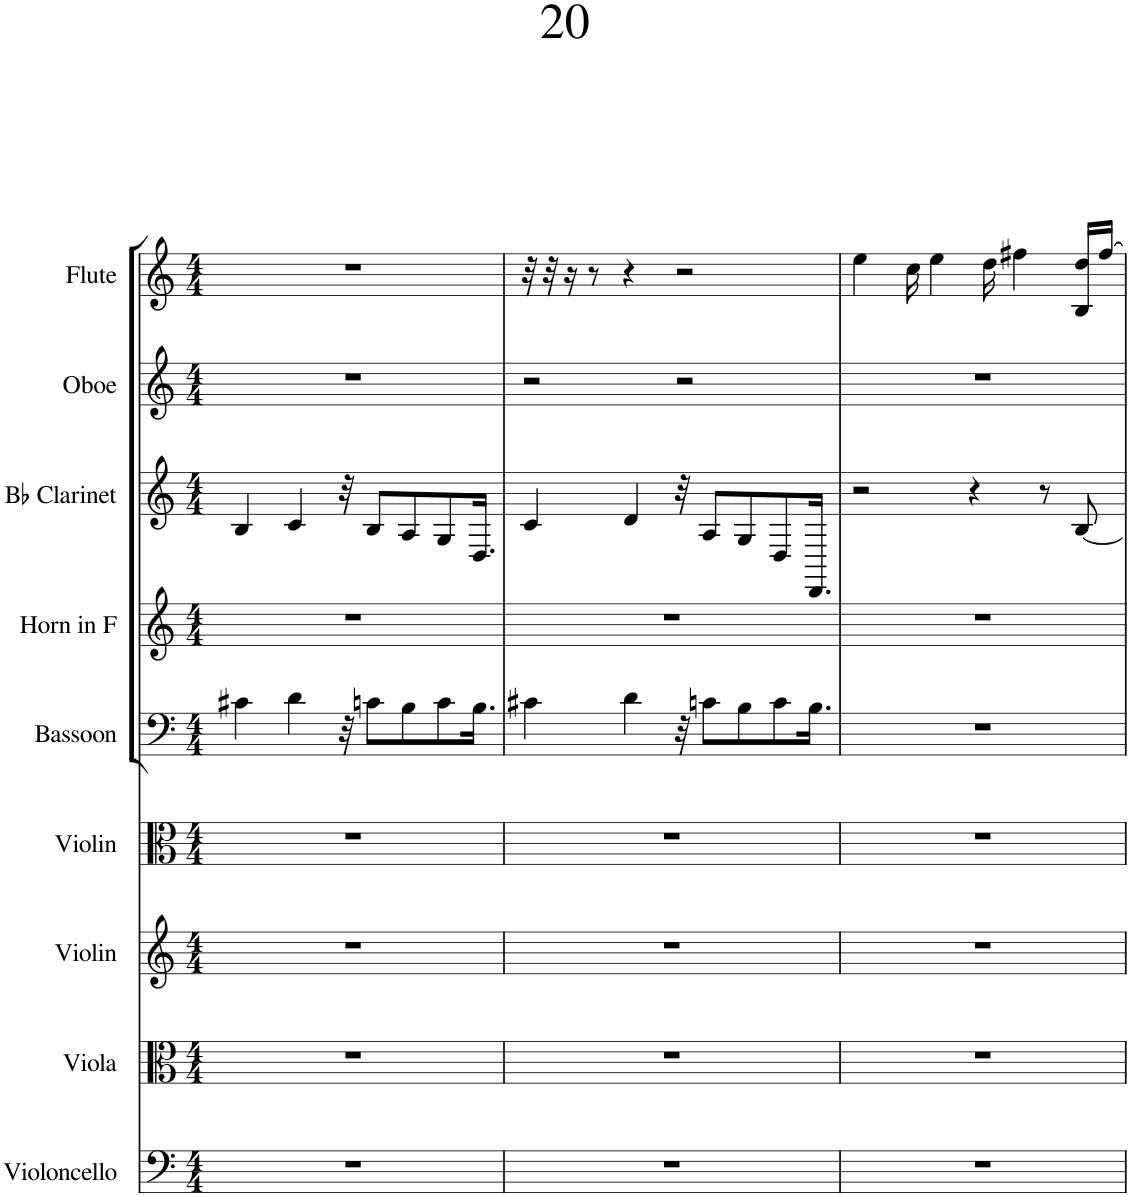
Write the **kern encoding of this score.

**kern	**kern	**kern	**kern	**kern	**kern	**kern	**kern	**kern
*part9	*part8	*part7	*part6	*part5	*part4	*part3	*part2	*part1
*staff9	*staff8	*staff7	*staff6	*staff5	*staff4	*staff3	*staff2	*staff1
*I"Violoncello	*I"Viola	*I"Violin	*I"Violin	*I"Bassoon	*I"Horn in F	*I"Bb Clarinet	*I"Oboe	*I"Flute
*I'Vc.	*I'Vla.	*I'Vln.	*I'Vln.	*I'Bsn	*I'Hn	*I'Cl	*I'Ob	*I'Fl
*clefF4	*clefC3	*clefG2	*clefC3	*clefF4	*clefG2	*clefG2	*clefG2	*clefG2
*	*	*	*	*	*ITrd4c7	*ITrd1c2	*	*
*k[]	*k[]	*k[]	*k[]	*k[]	*k[]	*k[]	*k[]	*k[]
*M4/4	*M4/4	*M4/4	*M4/4	*M4/4	*M4/4	*M4/4	*M4/4	*M4/4
=1	=1	=1	=1	=1	=1	=1	=1	=1
1r	1r	1r	1r	4c#X\	1r	4B/	1r	1r
.	.	.	.	4d\	.	4c/	.	.
.	.	.	.	32r	.	32r	.	.
.	.	.	.	8cn\L	.	8B/L	.	.
.	.	.	.	8B\	.	8A/	.	.
.	.	.	.	8c\	.	8G/	.	.
.	.	.	.	16.B\Jk	.	16.D/Jk	.	.
=2	=2	=2	=2	=2	=2	=2	=2	=2
1r	1r	1r	1r	4c#X\	1r	4c/	2r	32r
.	.	.	.	.	.	.	.	32r
.	.	.	.	.	.	.	.	16r
.	.	.	.	.	.	.	.	8r
.	.	.	.	4d\	.	4d/	.	4r
.	.	.	.	32r	.	32r	2r	2r
.	.	.	.	8cn\L	.	8A/L	.	.
.	.	.	.	8B\	.	8G/	.	.
.	.	.	.	8c\	.	8D/	.	.
.	.	.	.	16.B\Jk	.	16.DD/Jk	.	.
=3	=3	=3	=3	=3	=3	=3	=3	=3
1r	1r	1r	1r	1r	1r	2r	1r	4ee\
.	.	.	.	.	.	.	.	16cc\
.	.	.	.	.	.	.	.	4ee\
.	.	.	.	.	.	4r	.	.
.	.	.	.	.	.	.	.	16dd\
.	.	.	.	.	.	.	.	4ff#X\
.	.	.	.	.	.	8r	.	.
.	.	.	.	.	.	[8B/	.	16B/ 16dd/LL
.	.	.	.	.	.	.	.	[16ff#/JJ
=	=	=	=	=	=	=	=	=
*-	*-	*-	*-	*-	*-	*-	*-	*-
